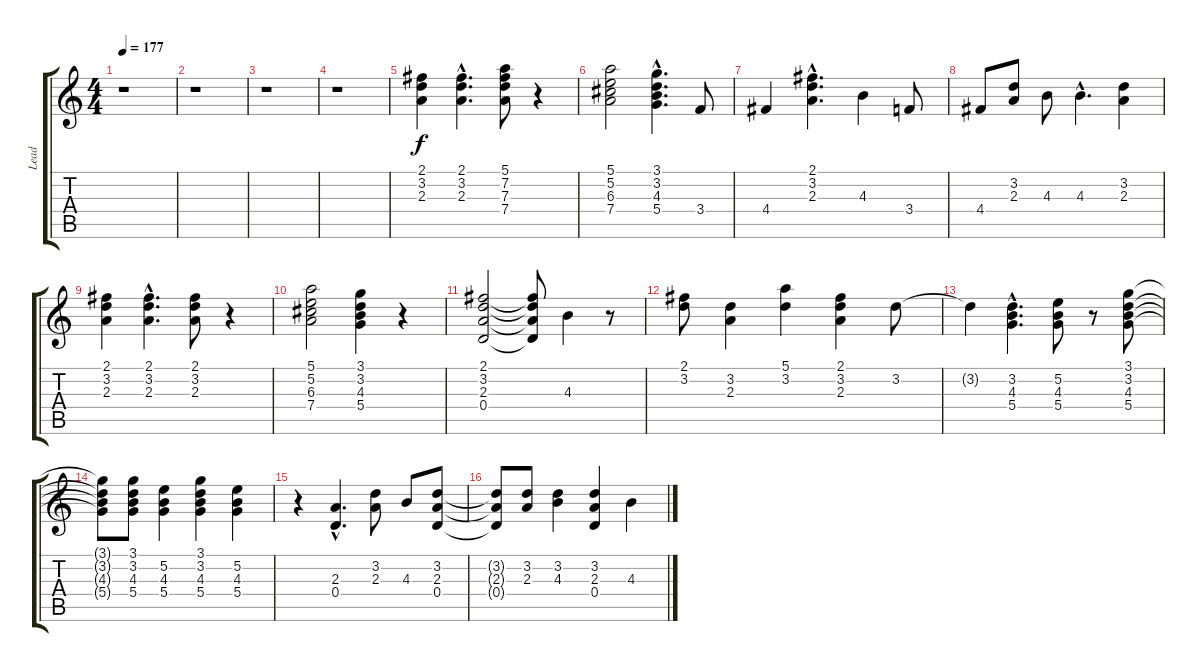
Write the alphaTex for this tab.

\track ("Lead" "Lead") {instrument electricguitarclean}
\staff {score tabs}
\tuning (E4 B3 G3 D3 A2 E2) {hide}
\ts (4 4)
\tempo 177
\clef g2
\ks c
r.1{dy f} |
r.1 |
r.1 |
r.1 |
(2.1 3.2 2.3).4 (2.1{hac} 3.2{hac} 2.3{hac}).4{d} (5.1 7.2 7.3 7.4).8 r.4 |
(5.1 5.2 6.3 7.4).2 (3.1{hac} 3.2{hac} 4.3{hac} 5.4{hac}).4{d} 3.4.8 |
4.4.4 (2.1{hac} 3.2{hac} 2.3{hac}).4{d} 4.3.4 3.4.8 |
4.4.8 (3.2 2.3).8 4.3.8 4.3{hac}.4{d} (3.2 2.3).4 |
(2.1 3.2 2.3).4 (2.1{hac} 3.2{hac} 2.3{hac}).4{d} (2.1 3.2 2.3).8 r.4 |
(5.1 5.2 6.3 7.4).2 (3.1 3.2 4.3 5.4).4 r.4 |
(2.1 3.2 2.3 0.4).2 (2.1{t} 3.2{t} 2.3{t} 0.4{t}).8 4.3.4 r.8 |
(2.1 3.2).8 (3.2 2.3).4 (5.1 3.2).4 (2.1 3.2 2.3).4 3.2.8 |
3.2{t}.4 (3.2{hac} 4.3{hac} 5.4{hac}).4{d} (5.2 4.3 5.4).8 r.8 (3.1 3.2 4.3 5.4).8 |
(3.1{t} 3.2{t} 4.3{t} 5.4{t}).8 (3.1 3.2 4.3 5.4).8 (5.2 4.3 5.4).4 (3.1 3.2 4.3 5.4).4 (5.2 4.3 5.4).4 |
r.4 (2.3{hac} 0.4{hac}).4{d} (3.2 2.3).8 4.3.8 (3.2 2.3 0.4).8 |
(3.2{t} 2.3{t} 0.4{t}).8 (3.2 2.3).8 (3.2 4.3).4 (3.2 2.3 0.4).4 4.3.4
